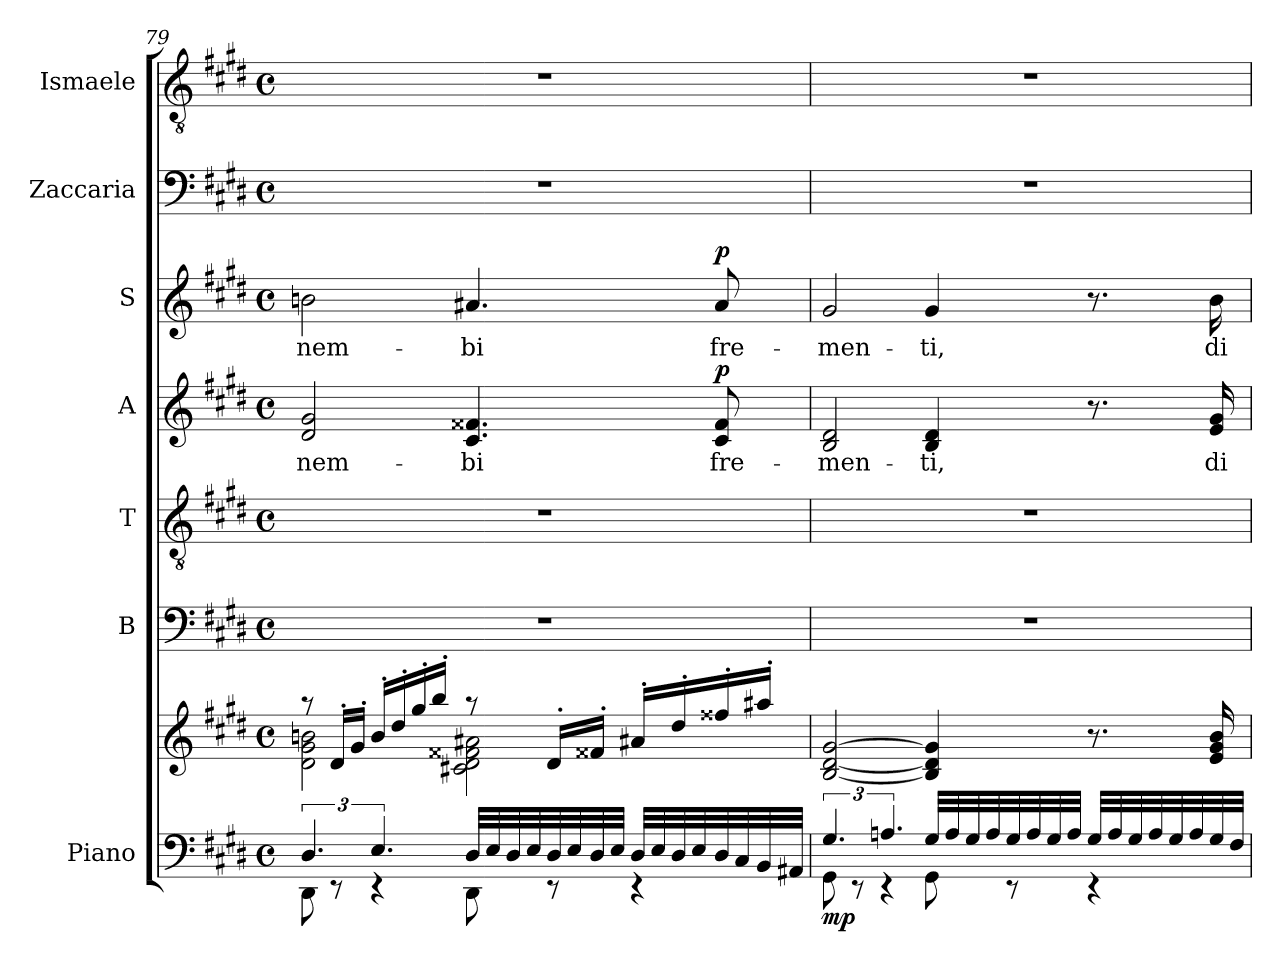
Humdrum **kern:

**kern	**kern	**dynam	**kern	**kern	**kern	**text	**dynam	**kern	**text	**dynam	**kern	**kern
*part7	*part7	*part7	*part6	*part5	*part4	*part4	*part4	*part3	*part3	*part3	*part2	*part1
*staff8	*staff7	*staff7/8	*staff6	*staff5	*staff4	*staff4	*staff4	*staff3	*staff3	*staff3	*staff2	*staff1
*I"Piano	*	*	*I"B	*I"T	*I"A	*	*	*I"S	*	*	*I"Zaccaria	*I"Ismaele
*I'Pno	*	*	*I'B	*I'T	*I'A	*	*	*I'S	*	*	*	*
!!LO:PB:g=z
*clefF4	*clefG2	*	*clefF4	*clefGv2	*clefG2	*	*	*clefG2	*	*	*clefF4	*clefGv2
*k[f#c#g#d#]	*k[f#c#g#d#]	*	*k[f#c#g#d#]	*k[f#c#g#d#]	*k[f#c#g#d#]	*	*	*k[f#c#g#d#]	*	*	*k[f#c#g#d#]	*k[f#c#g#d#]
*M4/4	*M4/4	*	*M4/4	*M4/4	*M4/4	*	*	*M4/4	*	*	*M4/4	*M4/4
*met(c)	*met(c)	*	*met(c)	*met(c)	*met(c)	*	*	*met(c)	*	*	*met(c)	*met(c)
=79	=79	=79	=79	=79	=79	=79	=79	=79	=79	=79	=79	=79
*^	*^	*	*	*	*	*	*	*	*	*	*	*
!	!	!	!	!	!	!	!	!LO:LY:b	!	!	!LO:LY:b	!	!	!
6.D#/	8DD#\	8raa	2d#\ 2g#\ 2bn\	.	1r	1r	2d#/ 2g#/	nem-	.	2bn\	nem-	.	1r	1r
.	8rEE	16d#'/LL	.	.	.	.	.	.	.	.	.	.	.	.
.	.	16g#'/JJ	.	.	.	.	.	.	.	.	.	.	.	.
6.E/	4rEE	16b'/LL	.	.	.	.	.	.	.	.	.	.	.	.
.	.	16dd#'/	.	.	.	.	.	.	.	.	.	.	.	.
.	.	16gg#'/	.	.	.	.	.	.	.	.	.	.	.	.
.	.	16bb'/JJ	.	.	.	.	.	.	.	.	.	.	.	.
!	!	!	!	!	!	!	!	!LO:LY:b	!	!	!LO:LY:b	!	!	!
32D#/LLL	8DD#\	8raa	2c#X\ 2d#\ 2f##X\ 2a#X\	.	.	.	4.c#/ 4.f##X/	-bi	.	4.a#X/	-bi	.	.	.
32E/	.	.	.	.	.	.	.	.	.	.	.	.	.	.
32D#/	.	.	.	.	.	.	.	.	.	.	.	.	.	.
32E/	.	.	.	.	.	.	.	.	.	.	.	.	.	.
32D#/	8rEE	16d#'/LL	.	.	.	.	.	.	.	.	.	.	.	.
32E/	.	.	.	.	.	.	.	.	.	.	.	.	.	.
32D#/	.	16f##X'/JJ	.	.	.	.	.	.	.	.	.	.	.	.
32E/JJJ	.	.	.	.	.	.	.	.	.	.	.	.	.	.
32D#/LLL	4rEE	16a#X'/LL	.	.	.	.	.	.	.	.	.	.	.	.
32E/	.	.	.	.	.	.	.	.	.	.	.	.	.	.
32D#/	.	16dd#'/	.	.	.	.	.	.	.	.	.	.	.	.
32E/	.	.	.	.	.	.	.	.	.	.	.	.	.	.
!	!	!	!	!	!	!	!	!LO:LY:b	!LO:DY:a	!	!LO:LY:b	!LO:DY:a	!	!
32D#/	.	16ff##X'/	.	.	.	.	8c#/ 8f##/	fre-	p	8a#/	fre-	p	.	.
32C#/	.	.	.	.	.	.	.	.	.	.	.	.	.	.
32BB/	.	16aa#X'/JJ	.	.	.	.	.	.	.	.	.	.	.	.
32AA#X/JJJ	.	.	.	.	.	.	.	.	.	.	.	.	.	.
*	*	*v	*v	*	*	*	*	*	*	*	*	*	*	*
=80	=80	=80	=80	=80	=80	=80	=80	=80	=80	=80	=80	=80	=80
!	!	!	!LO:DY:b=2	!	!	!	!LO:LY:b	!	!	!LO:LY:b	!	!	!
6.G#/	8GG#\	[2B/ [2d#/ [2g#/	mp	1r	1r	2B/ 2d#/	-men-	.	2g#/	-men-	.	1r	1r
.	8rEE	.	.	.	.	.	.	.	.	.	.	.	.
6.An/	4rEE	.	.	.	.	.	.	.	.	.	.	.	.
!	!	!	!	!	!	!	!LO:LY:b	!	!	!LO:LY:b	!	!	!
32G#/LLL	8GG#\	4B/] 4d#/] 4g#/]	.	.	.	4B/ 4d#/	-ti,	.	4g#/	-ti,	.	.	.
32A/	.	.	.	.	.	.	.	.	.	.	.	.	.
32G#/	.	.	.	.	.	.	.	.	.	.	.	.	.
32A/	.	.	.	.	.	.	.	.	.	.	.	.	.
32G#/	8rEE	.	.	.	.	.	.	.	.	.	.	.	.
32A/	.	.	.	.	.	.	.	.	.	.	.	.	.
32G#/	.	.	.	.	.	.	.	.	.	.	.	.	.
32A/JJJ	.	.	.	.	.	.	.	.	.	.	.	.	.
32G#/LLL	4rEE	8.r	.	.	.	8.r	.	.	8.r	.	.	.	.
32A/	.	.	.	.	.	.	.	.	.	.	.	.	.
32G#/	.	.	.	.	.	.	.	.	.	.	.	.	.
32A/	.	.	.	.	.	.	.	.	.	.	.	.	.
32G#/	.	.	.	.	.	.	.	.	.	.	.	.	.
32A/	.	.	.	.	.	.	.	.	.	.	.	.	.
!	!	!	!	!	!	!	!LO:LY:b	!	!	!LO:LY:b	!	!	!
32G#/	.	16e/ 16g#/ 16b/	.	.	.	16e/ 16g#/	di-	.	16b\	di-	.	.	.
32F#/JJJ	.	.	.	.	.	.	.	.	.	.	.	.	.
*v	*v	*	*	*	*	*	*	*	*	*	*	*	*
=	=	=	=	=	=	=	=	=	=	=	=	=
*-	*-	*-	*-	*-	*-	*-	*-	*-	*-	*-	*-	*-
